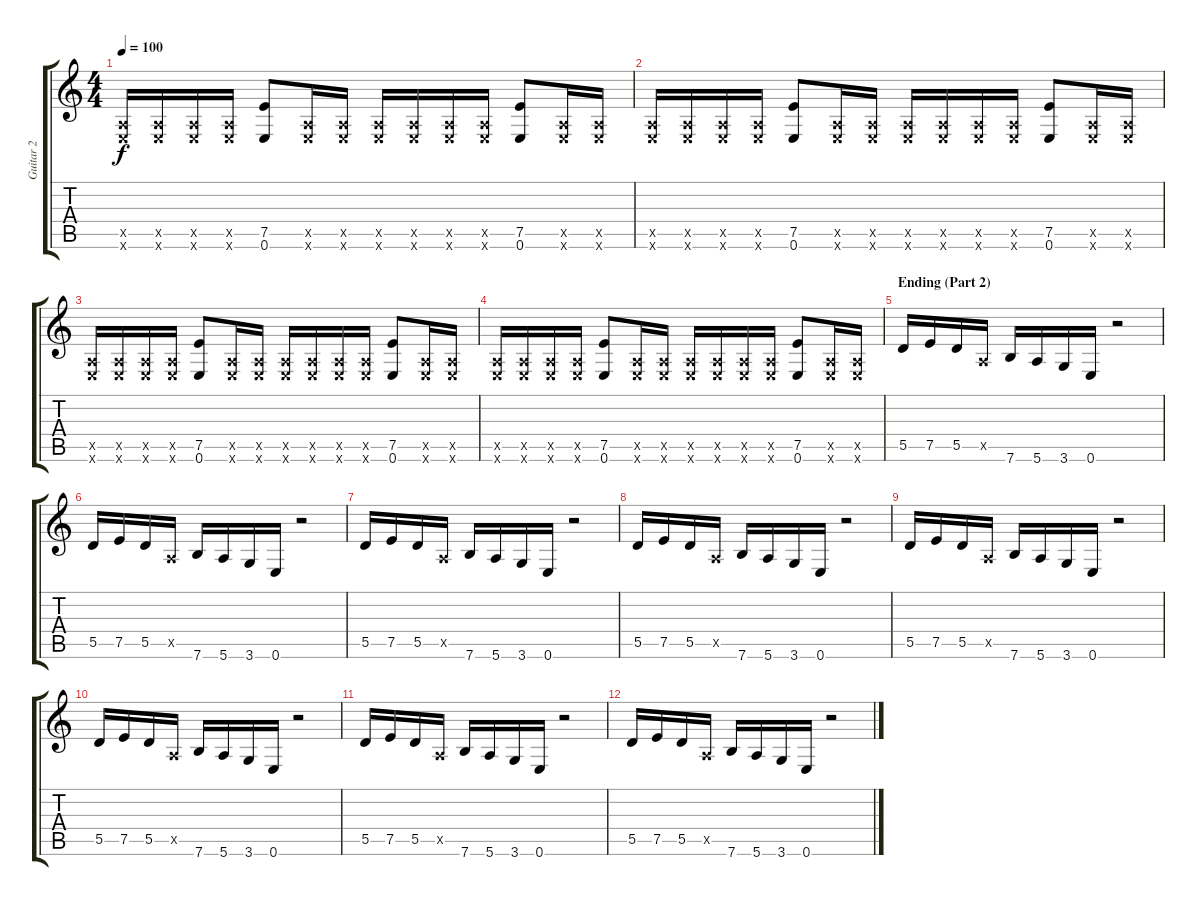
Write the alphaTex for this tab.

\track ("Guitar 2" "Guitar 2") {instrument overdrivenguitar}
\staff {score tabs}
\tuning (E4 B3 G3 D3 A2 E2) {hide}
\ts (4 4)
\tempo 100
\clef g2
\ks c
(0.5{x} 0.6{x}).16{dy f} (0.5{x} 0.6{x}).16 (0.5{x} 0.6{x}).16 (0.5{x} 0.6{x}).16 (7.5 0.6).8 (0.5{x} 0.6{x}).16 (0.5{x} 0.6{x}).16 (0.5{x} 0.6{x}).16 (0.5{x} 0.6{x}).16 (0.5{x} 0.6{x}).16 (0.5{x} 0.6{x}).16 (7.5 0.6).8 (0.5{x} 0.6{x}).16 (0.5{x} 0.6{x}).16 |
(0.5{x} 0.6{x}).16 (0.5{x} 0.6{x}).16 (0.5{x} 0.6{x}).16 (0.5{x} 0.6{x}).16 (7.5 0.6).8 (0.5{x} 0.6{x}).16 (0.5{x} 0.6{x}).16 (0.5{x} 0.6{x}).16 (0.5{x} 0.6{x}).16 (0.5{x} 0.6{x}).16 (0.5{x} 0.6{x}).16 (7.5 0.6).8 (0.5{x} 0.6{x}).16 (0.5{x} 0.6{x}).16 |
(0.5{x} 0.6{x}).16 (0.5{x} 0.6{x}).16 (0.5{x} 0.6{x}).16 (0.5{x} 0.6{x}).16 (7.5 0.6).8 (0.5{x} 0.6{x}).16 (0.5{x} 0.6{x}).16 (0.5{x} 0.6{x}).16 (0.5{x} 0.6{x}).16 (0.5{x} 0.6{x}).16 (0.5{x} 0.6{x}).16 (7.5 0.6).8 (0.5{x} 0.6{x}).16 (0.5{x} 0.6{x}).16 |
(0.5{x} 0.6{x}).16 (0.5{x} 0.6{x}).16 (0.5{x} 0.6{x}).16 (0.5{x} 0.6{x}).16 (7.5 0.6).8 (0.5{x} 0.6{x}).16 (0.5{x} 0.6{x}).16 (0.5{x} 0.6{x}).16 (0.5{x} 0.6{x}).16 (0.5{x} 0.6{x}).16 (0.5{x} 0.6{x}).16 (7.5 0.6).8 (0.5{x} 0.6{x}).16 (0.5{x} 0.6{x}).16 |
\section ("" "Ending (Part 2)")
5.5.16 7.5.16 5.5.16 0.5{x}.16 7.6.16 5.6.16 3.6.16 0.6.16 r.2 |
5.5.16 7.5.16 5.5.16 0.5{x}.16 7.6.16 5.6.16 3.6.16 0.6.16 r.2 |
5.5.16 7.5.16 5.5.16 0.5{x}.16 7.6.16 5.6.16 3.6.16 0.6.16 r.2 |
5.5.16 7.5.16 5.5.16 0.5{x}.16 7.6.16 5.6.16 3.6.16 0.6.16 r.2 |
5.5.16 7.5.16 5.5.16 0.5{x}.16 7.6.16 5.6.16 3.6.16 0.6.16 r.2 |
5.5.16 7.5.16 5.5.16 0.5{x}.16 7.6.16 5.6.16 3.6.16 0.6.16 r.2 |
5.5.16 7.5.16 5.5.16 0.5{x}.16 7.6.16 5.6.16 3.6.16 0.6.16 r.2 |
5.5.16 7.5.16 5.5.16 0.5{x}.16 7.6.16 5.6.16 3.6.16 0.6.16 r.2
